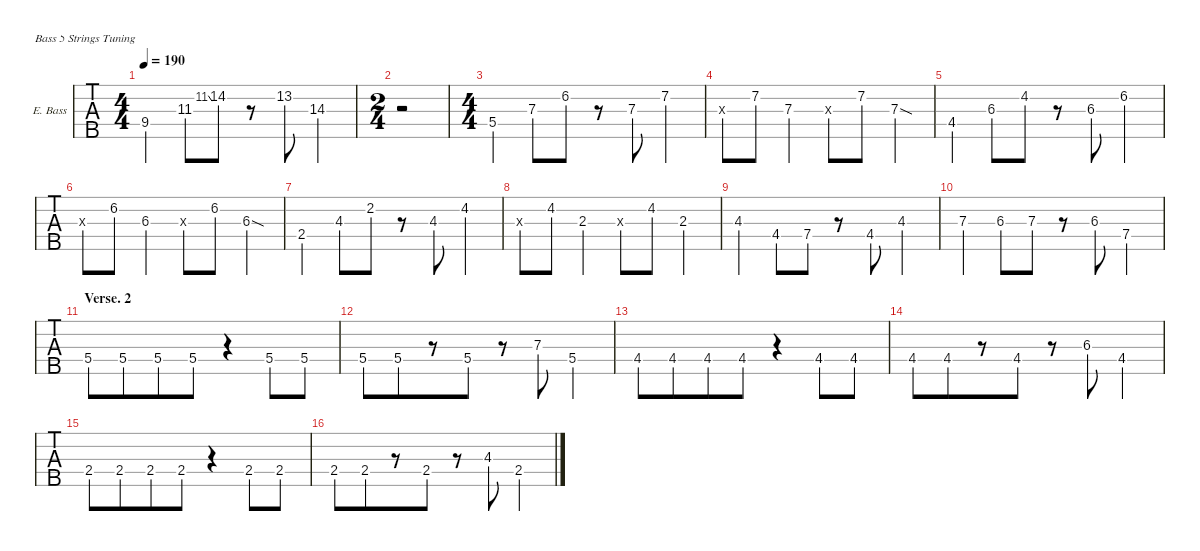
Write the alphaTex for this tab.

\defaultSystemsLayout 4
\hideDynamics
\bracketExtendMode nobrackets
\firstSystemTrackNameOrientation horizontal
\track ("Ele. Bass" "E. Bass") {defaultSystemsLayout 4 instrument electricbassfinger}
\staff {tabs}
\tuning (G2 D2 A1 E1 B0)
\ts (4 4)
\tempo 190
\clef f4
\scale
0.232302
\ks e
9.4{acc #}.4{dy f} 11.3{acc #}.8 11.2{ss acc #}.8{gr} 14.2{acc forcenatural}.8 r.8 13.2{acc #}.8 14.3{acc forcenatural}.4 |
\ts (2 4)
\beaming (8 2 2)
\scale
0.232303 r.2 |
\ts (4 4)
\beaming (8 4 4)
\scale
0.303092 5.4{acc forcenatural}.4 7.3{acc forcenatural}.8 6.2{acc #}.8 r.8 7.3{acc forcenatural}.8 7.2{acc forcenatural}.4 |
\scale
0.232303 7.3{x acc forcenatural}.8 7.2{acc forcenatural}.8 7.3{acc forcenatural}.4 7.3{x acc forcenatural}.8 7.2{acc forcenatural}.8 7.3{sod acc forcenatural}.4 |
\scale
0.232303 4.4{acc #}.4 6.3{acc #}.8 4.2{acc #}.8 r.8 6.3{acc #}.8 6.2{acc #}.4 |
\scale
0.232303 6.3{x acc #}.8 6.2{acc #}.8 6.3{acc #}.4 6.3{x acc #}.8 6.2{acc #}.8 6.3{sod acc #}.4 |
\scale
0.303092 2.4{acc #}.4 4.3{acc #}.8 2.2{acc forcenatural}.8 r.8 4.3{acc #}.8 4.2{acc #}.4 |
\scale
0.232303 4.3{x acc #}.8 4.2{acc #}.8 2.3{acc forcenatural}.4 4.3{x acc #}.8 4.2{acc #}.8 2.3{acc forcenatural}.4 |
\scale
0.232303 4.3{acc #}.4 4.4{acc #}.8 7.4{acc forcenatural}.8 r.8 4.4{acc #}.8 4.3{acc #}.4 |
\scale
0.232303 7.3{acc forcenatural}.4 6.3{acc #}.8 7.3{acc forcenatural}.8 r.8 6.3{acc #}.8 7.4{acc forcenatural}.4 |
\section ("" "Verse. 2")
\scale
0.303092 5.4{acc forcenatural}.8 5.4{acc forcenatural}.8 5.4{acc forcenatural}.8 5.4{acc forcenatural}.8 r.4 5.4{acc forcenatural}.8 5.4{acc forcenatural}.8 |
\scale
0.232303 5.4{acc forcenatural}.8 5.4{acc forcenatural}.8 r.8 5.4{acc forcenatural}.8 r.8 7.3{acc forcenatural}.8 5.4{acc forcenatural}.4 |
\scale
0.232302 4.4{acc #}.8 4.4{acc #}.8 4.4{acc #}.8 4.4{acc #}.8 r.4 4.4{acc #}.8 4.4{acc #}.8 |
\scale
0.232303 4.4{acc #}.8 4.4{acc #}.8 r.8 4.4{acc #}.8 r.8 6.3{acc #}.8 4.4{acc #}.4 |
\scale
0.303092 2.4{acc #}.8 2.4{acc #}.8 2.4{acc #}.8 2.4{acc #}.8 r.4 2.4{acc #}.8 2.4{acc #}.8 |
\scale
0.232303 2.4{acc #}.8 2.4{acc #}.8 r.8 2.4{acc #}.8 r.8 4.3{acc #}.8 2.4{acc #}.4
